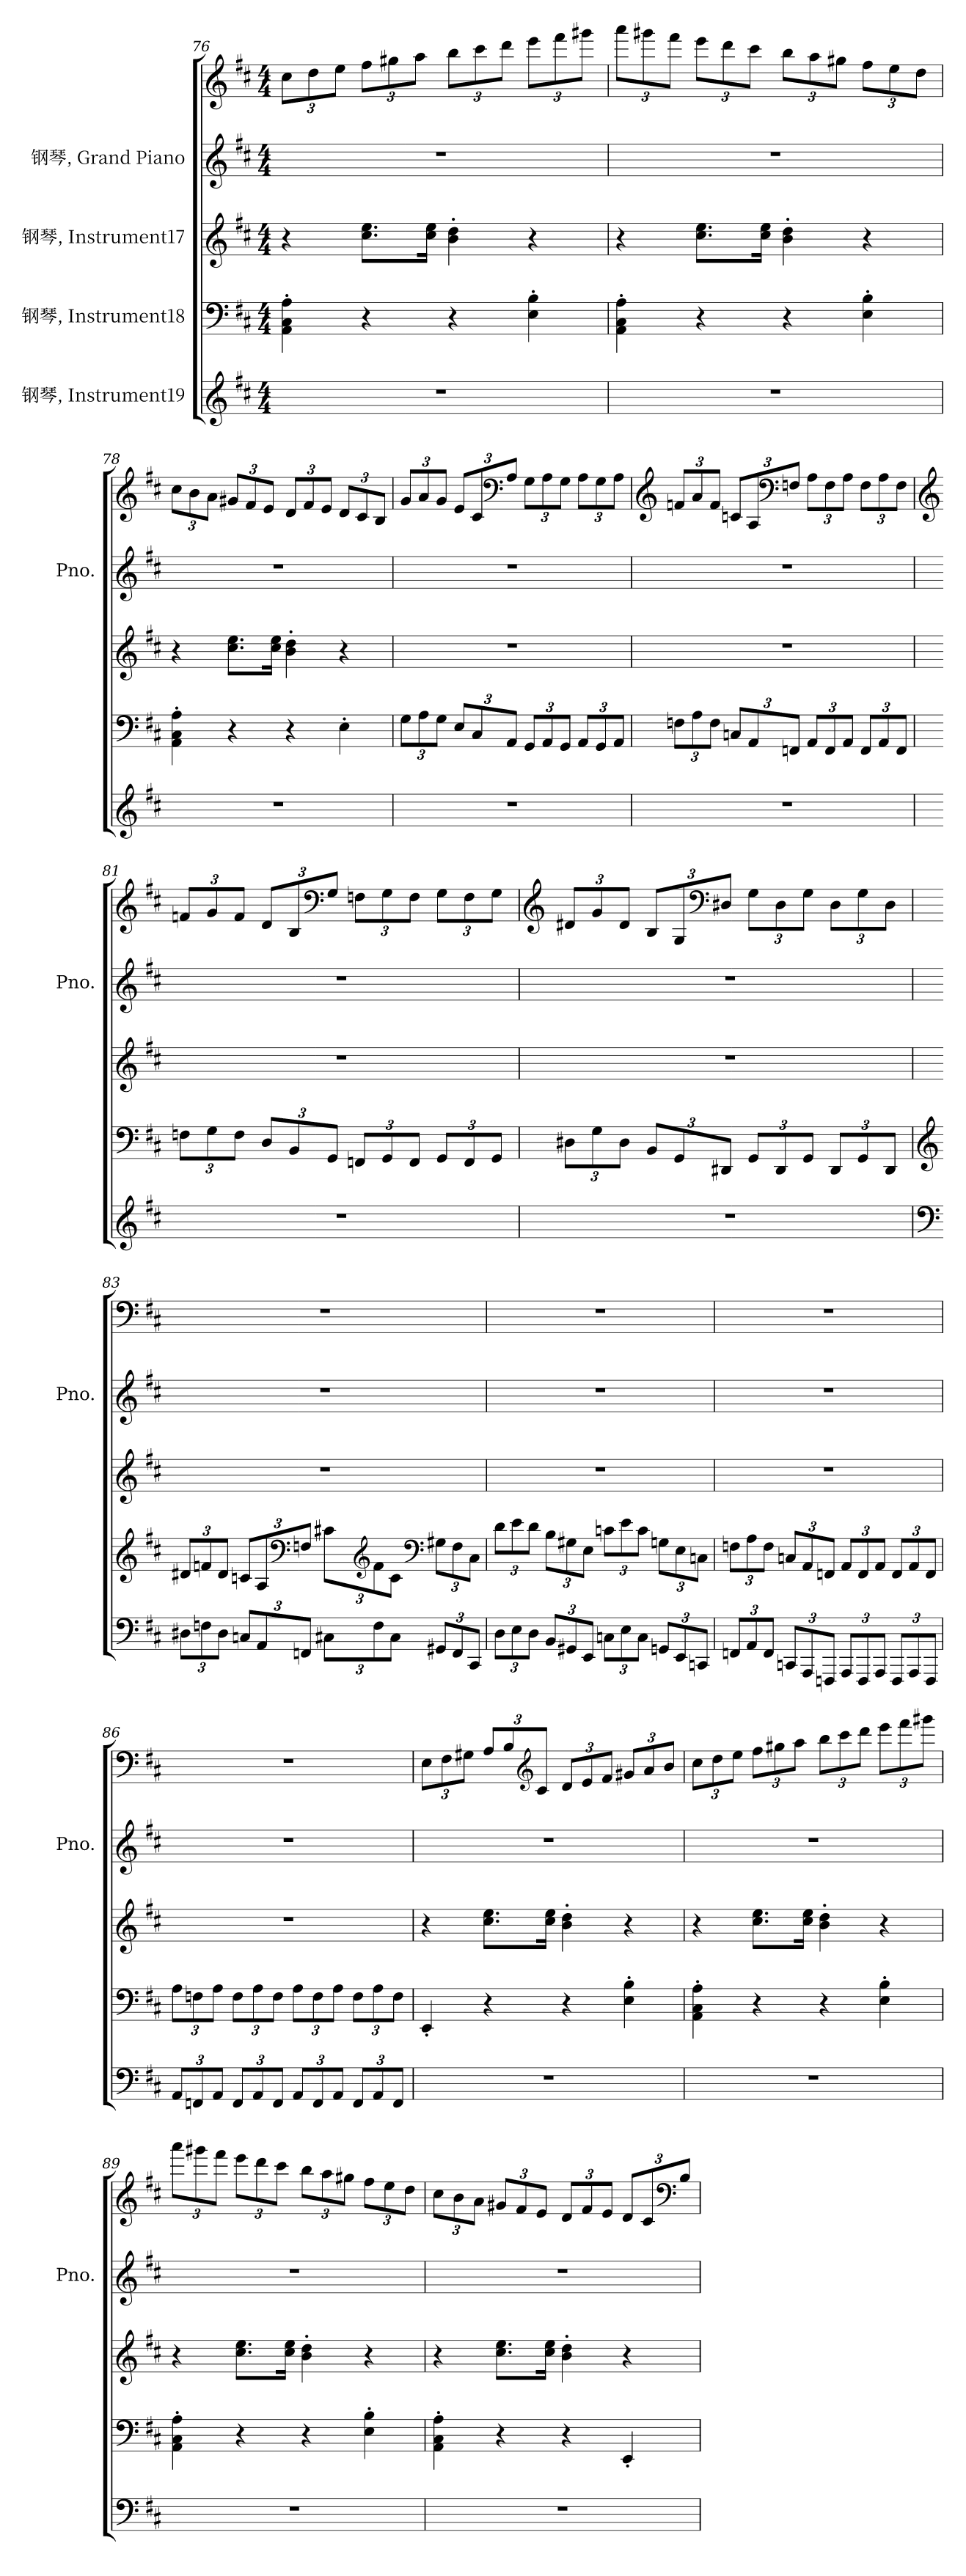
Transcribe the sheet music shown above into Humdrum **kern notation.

**kern	**kern	**kern	**kern	**kern
*part4	*part3	*part2	*part1	*part1
*staff5	*staff4	*staff3	*staff2	*staff1
*I"钢琴, Instrument19	*I"钢琴, Instrument18	*I"钢琴, Instrument17	*I"钢琴, Grand Piano	*
*	*	*	*I'Pno.	*
!!LO:PB:g=z
*clefG2	*clefF4	*clefG2	*clefG2	*clefG2
*k[f#c#]	*k[f#c#]	*k[f#c#]	*k[f#c#]	*k[f#c#]
*M4/4	*M4/4	*M4/4	*M4/4	*M4/4
*	*	*	*	*Xbrackettup
=76	=76	=76	=76	=76
1r	4AA\' 4C#\' 4A\'	4r	1r	12cc#\L
.	.	.	.	12dd\
.	.	.	.	12ee\J
.	4r	8.cc#\ 8.ee\L	.	12ff#\L
.	.	.	.	12gg#X\
.	.	.	.	12aa\J
.	.	16cc#\ 16ee\Jk	.	.
.	4r	4b\' 4dd\'	.	12bb\L
.	.	.	.	12ccc#\
.	.	.	.	12ddd\J
.	4E\' 4B\'	4r	.	12eee\L
.	.	.	.	12fff#\
.	.	.	.	12ggg#X\J
=77	=77	=77	=77	=77
1r	4AA\' 4C#\' 4A\'	4r	1r	12aaa\L
.	.	.	.	12ggg#X\
.	.	.	.	12fff#\J
.	4r	8.cc#\ 8.ee\L	.	12eee\L
.	.	.	.	12ddd\
.	.	.	.	12ccc#\J
.	.	16cc#\ 16ee\Jk	.	.
.	4r	4b\' 4dd\'	.	12bb\L
.	.	.	.	12aa\
.	.	.	.	12gg#X\J
.	4E\' 4B\'	4r	.	12ff#\L
.	.	.	.	12ee\
.	.	.	.	12dd\J
!!LO:LB:g=z
=78	=78	=78	=78	=78
1r	4AA\' 4C#\' 4A\'	4r	1r	12cc#\L
.	.	.	.	12b\
.	.	.	.	12a\J
.	4r	8.cc#\ 8.ee\L	.	12g#X/L
.	.	.	.	12f#/
.	.	.	.	12e/J
.	.	16cc#\ 16ee\Jk	.	.
.	4r	4b\' 4dd\'	.	12d/L
.	.	.	.	12f#/
.	.	.	.	12e/J
.	4E'\	4r	.	12d/L
.	.	.	.	12c#/
.	.	.	.	12B/J
=79	=79	=79	=79	=79
*	*Xbrackettup	*	*	*
1r	12G\L	1r	1r	12g/L
.	12A\	.	.	12a/
.	12G\J	.	.	12g/J
.	12E/L	.	.	12e/L
.	12C#/	.	.	12c#/
*	*	*	*	*clefF4
.	12AA/J	.	.	12A/J
.	12GG/L	.	.	12G\L
.	12AA/	.	.	12A\
.	12GG/J	.	.	12G\J
.	12AA/L	.	.	12A\L
.	12GG/	.	.	12G\
.	12AA/J	.	.	12A\J
!!LO:PB:g=z
=80	=80	=80	=80	=80
*	*	*	*	*clefG2
1r	12Fn\L	1r	1r	12fn/L
.	12A\	.	.	12a/
.	12F\J	.	.	12f/J
.	12Cn/L	.	.	12cn/L
.	12AA/	.	.	12A/
*	*	*	*	*clefF4
.	12FFn/J	.	.	12Fn/J
.	12AA/L	.	.	12A\L
.	12FF/	.	.	12F\
.	12AA/J	.	.	12A\J
.	12FF/L	.	.	12F\L
.	12AA/	.	.	12A\
.	12FF/J	.	.	12F\J
=81	=81	=81	=81	=81
*	*	*	*	*clefG2
1r	12Fn\L	1r	1r	12fn/L
.	12G\	.	.	12g/
.	12F\J	.	.	12f/J
.	12D/L	.	.	12d/L
.	12BB/	.	.	12B/
*	*	*	*	*clefF4
.	12GG/J	.	.	12G/J
.	12FFn/L	.	.	12Fn\L
.	12GG/	.	.	12G\
.	12FF/J	.	.	12F\J
.	12GG/L	.	.	12G\L
.	12FF/	.	.	12F\
.	12GG/J	.	.	12G\J
!!LO:LB:g=z
=82	=82	=82	=82	=82
*	*	*	*	*clefG2
1r	12D#X\L	1r	1r	12d#X/L
.	12G\	.	.	12g/
.	12D#\J	.	.	12d#/J
.	12BB/L	.	.	12B/L
.	12GG/	.	.	12G/
*	*	*	*	*clefF4
.	12DD#X/J	.	.	12D#X/J
.	12GG/L	.	.	12G\L
.	12DD#/	.	.	12D#\
.	12GG/J	.	.	12G\J
.	12DD#/L	.	.	12D#\L
.	12GG/	.	.	12G\
.	12DD#/J	.	.	12D#\J
=83	=83	=83	=83	=83
*clefF4	*clefG2	*	*	*
*Xbrackettup	*	*	*	*
12D#X\L	12d#X/L	1r	1r	1r
12Fn\	12fn/	.	.	.
12D#\J	12d#/J	.	.	.
12Cn/L	12cn/L	.	.	.
12AA/	12A/	.	.	.
*	*clefF4	*	*	*
12FFn/J	12Fn/J	.	.	.
12C#X\L	12c#X\L	.	.	.
*	*clefG2	*	*	*
12F\	12f\	.	.	.
12C#\J	12c#\J	.	.	.
*	*clefF4	*	*	*
12GG#X/L	12G#X\L	.	.	.
12FF/	12F\	.	.	.
12CC#/J	12C#\J	.	.	.
!!LO:PB:g=z
=84	=84	=84	=84	=84
12D\L	12d\L	1r	1r	1r
12E\	12e\	.	.	.
12D\J	12d\J	.	.	.
12BB/L	12B\L	.	.	.
12GG#X/	12G#X\	.	.	.
12EE/J	12E\J	.	.	.
12Cn\L	12cn\L	.	.	.
12E\	12e\	.	.	.
12C\J	12c\J	.	.	.
12GGn/L	12Gn\L	.	.	.
12EE/	12E\	.	.	.
12CCn/J	12Cn\J	.	.	.
=85	=85	=85	=85	=85
12FFn/L	12Fn\L	1r	1r	1r
12AA/	12A\	.	.	.
12FF/J	12F\J	.	.	.
12CCn/L	12Cn/L	.	.	.
12AAA/	12AA/	.	.	.
12FFFn/J	12FFn/J	.	.	.
12AAA/L	12AA/L	.	.	.
12FFF/	12FF/	.	.	.
12AAA/J	12AA/J	.	.	.
12FFF/L	12FF/L	.	.	.
12AAA/	12AA/	.	.	.
12FFF/J	12FF/J	.	.	.
!!LO:LB:g=z
=86	=86	=86	=86	=86
12AA/L	12A\L	1r	1r	1r
12FFn/	12Fn\	.	.	.
12AA/J	12A\J	.	.	.
12FF/L	12F\L	.	.	.
12AA/	12A\	.	.	.
12FF/J	12F\J	.	.	.
12AA/L	12A\L	.	.	.
12FF/	12F\	.	.	.
12AA/J	12A\J	.	.	.
12FF/L	12F\L	.	.	.
12AA/	12A\	.	.	.
12FF/J	12F\J	.	.	.
=87	=87	=87	=87	=87
1r	4EE'/	4r	1r	12E\L
.	.	.	.	12F#\
.	.	.	.	12G#X\J
.	4r	8.cc#\ 8.ee\L	.	12A/L
.	.	.	.	12B/
*	*	*	*	*clefG2
.	.	.	.	12c#/J
.	.	16cc#\ 16ee\Jk	.	.
.	4r	4b\' 4dd\'	.	12d/L
.	.	.	.	12e/
.	.	.	.	12f#/J
.	4E\' 4B\'	4r	.	12g#X/L
.	.	.	.	12a/
.	.	.	.	12b/J
!!LO:PB:g=z
=88	=88	=88	=88	=88
1r	4AA\' 4C#\' 4A\'	4r	1r	12cc#\L
.	.	.	.	12dd\
.	.	.	.	12ee\J
.	4r	8.cc#\ 8.ee\L	.	12ff#\L
.	.	.	.	12gg#X\
.	.	.	.	12aa\J
.	.	16cc#\ 16ee\Jk	.	.
.	4r	4b\' 4dd\'	.	12bb\L
.	.	.	.	12ccc#\
.	.	.	.	12ddd\J
.	4E\' 4B\'	4r	.	12eee\L
.	.	.	.	12fff#\
.	.	.	.	12ggg#X\J
=89	=89	=89	=89	=89
1r	4AA\' 4C#\' 4A\'	4r	1r	12aaa\L
.	.	.	.	12ggg#X\
.	.	.	.	12fff#\J
.	4r	8.cc#\ 8.ee\L	.	12eee\L
.	.	.	.	12ddd\
.	.	.	.	12ccc#\J
.	.	16cc#\ 16ee\Jk	.	.
.	4r	4b\' 4dd\'	.	12bb\L
.	.	.	.	12aa\
.	.	.	.	12gg#X\J
.	4E\' 4B\'	4r	.	12ff#\L
.	.	.	.	12ee\
.	.	.	.	12dd\J
!!LO:LB:g=z
=90	=90	=90	=90	=90
1r	4AA\' 4C#\' 4A\'	4r	1r	12cc#\L
.	.	.	.	12b\
.	.	.	.	12a\J
.	4r	8.cc#\ 8.ee\L	.	12g#X/L
.	.	.	.	12f#/
.	.	.	.	12e/J
.	.	16cc#\ 16ee\Jk	.	.
.	4r	4b\' 4dd\'	.	12d/L
.	.	.	.	12f#/
.	.	.	.	12e/J
.	4EE'/	4r	.	12d/L
.	.	.	.	12c#/
*	*	*	*	*clefF4
.	.	.	.	12B/J
=	=	=	=	=
*-	*-	*-	*-	*-
